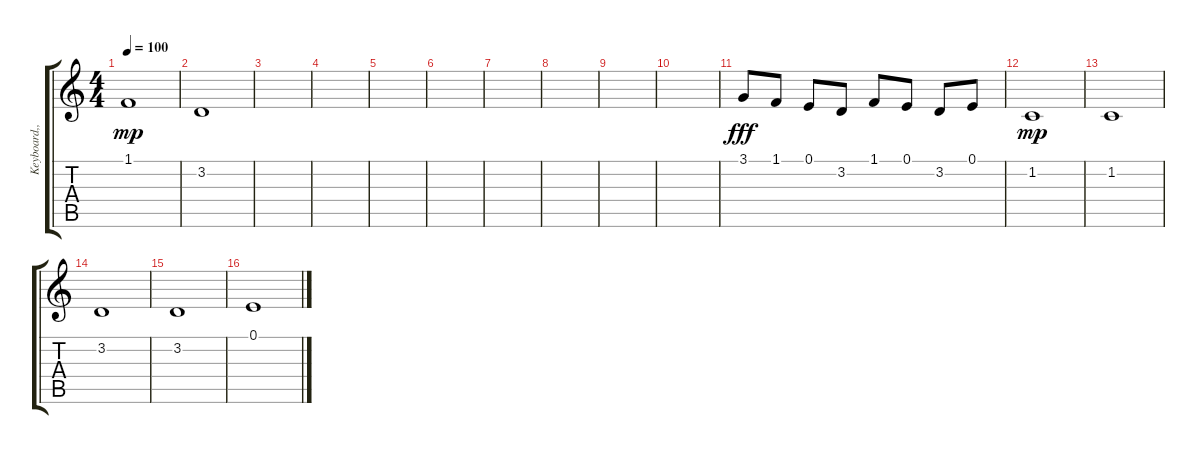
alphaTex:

\track ("Keyboard,,;" "Keyboard,,") {instrument rockorgan}
\staff {score tabs}
\tuning (E4 B3 G3 D3 A2 E2) {hide}
\ts (4 4)
\tempo 100
\clef g2
\ks c
1.1.1{dy mp} |
3.2.1 |
|
|
|
|
|
|
|
|
3.1.8{dy fff} 1.1.8 0.1.8 3.2.8 1.1.8 0.1.8 3.2.8 0.1.8 |
1.2.1{dy mp} |
1.2.1 |
3.2.1 |
3.2.1 |
0.1.1
